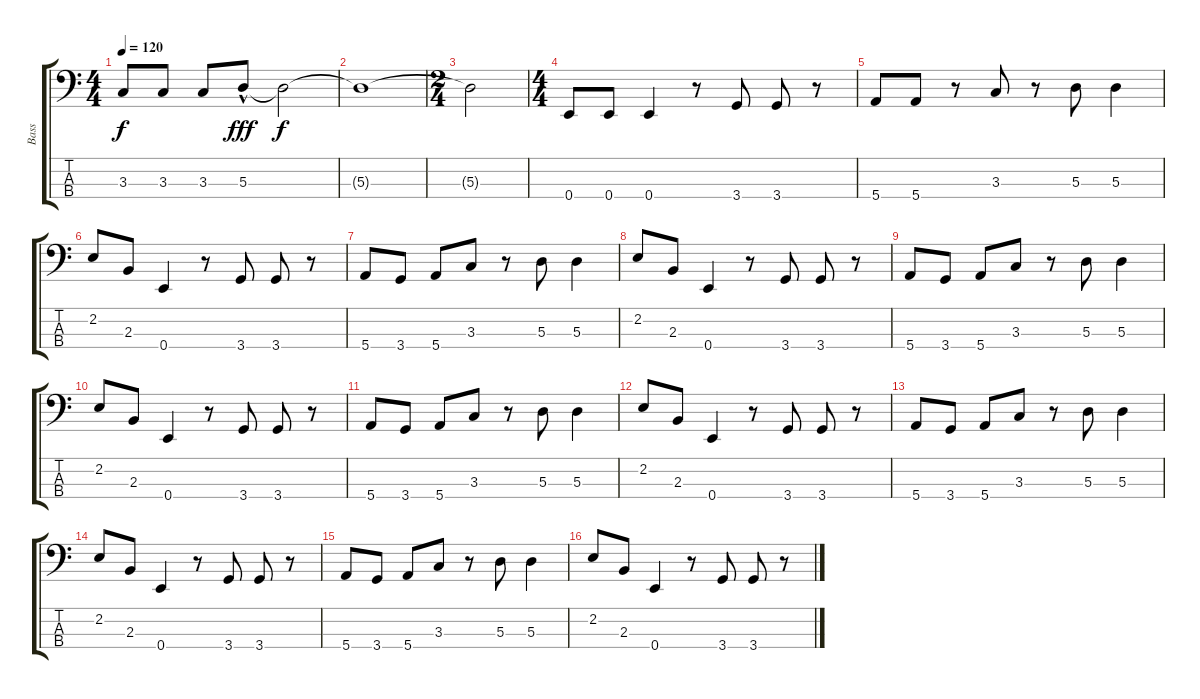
\track ("Bass" "Bass") {solo instrument electricbassfinger}
\staff {score tabs}
\tuning (G2 D2 A1 E1) {hide}
\ts (4 4)
\tempo 120
\clef f4
\ks c
3.3.8{dy f} 3.3.8 3.3.8 5.3{hac}.8{dy fff} 5.3{t}.2{dy f} |
5.3{t}.1 |
\ts (2 4)
5.3{t}.2 |
\ts (4 4)
0.4.8 0.4.8 0.4.4 r.8 3.4.8 3.4.8 r.8 |
5.4.8 5.4.8 r.8 3.3.8 r.8 5.3.8 5.3.4 |
2.2.8 2.3.8 0.4.4 r.8 3.4.8 3.4.8 r.8 |
5.4.8 3.4.8 5.4.8 3.3.8 r.8 5.3.8 5.3.4 |
2.2.8 2.3.8 0.4.4 r.8 3.4.8 3.4.8 r.8 |
5.4.8 3.4.8 5.4.8 3.3.8 r.8 5.3.8 5.3.4 |
2.2.8 2.3.8 0.4.4 r.8 3.4.8 3.4.8 r.8 |
5.4.8 3.4.8 5.4.8 3.3.8 r.8 5.3.8 5.3.4 |
2.2.8 2.3.8 0.4.4 r.8 3.4.8 3.4.8 r.8 |
5.4.8 3.4.8 5.4.8 3.3.8 r.8 5.3.8 5.3.4 |
2.2.8 2.3.8 0.4.4 r.8 3.4.8 3.4.8 r.8 |
5.4.8 3.4.8 5.4.8 3.3.8 r.8 5.3.8 5.3.4 |
2.2.8 2.3.8 0.4.4 r.8 3.4.8 3.4.8 r.8
